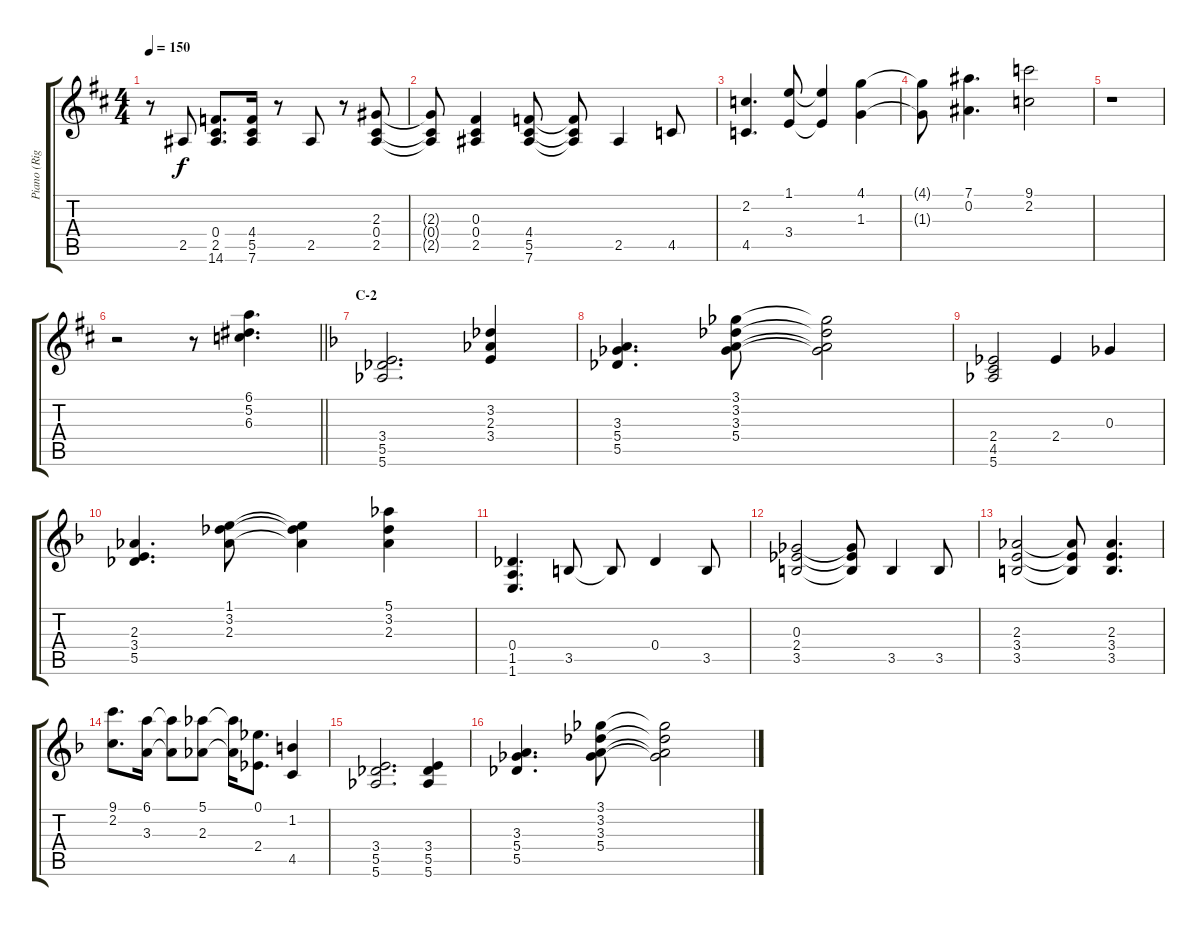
\track ("Piano (Right Hand)" "Piano (Rig") {instrument acousticgrandpiano}
\staff {score tabs}
\tuning (Eb5 Bb4 Gb4 Db4 Ab3 Eb3) {hide}
\ts (4 4)
\tempo 150
\clef g2
\ks d
r.8{dy f} 2.5.8 (0.4 2.5 14.6).8{d} (4.4 5.5 7.6).16 r.8 2.5.8 r.8 (2.3 0.4 2.5).8 |
(2.3{t} 0.4{t} 2.5{t}).8 (0.3 0.4 2.5).4 (4.4 5.5 7.6).8 (4.4{t} 5.5{t} 7.6{t}).8 2.5.4 4.5.8 |
(2.2 4.5).4{d} (1.1 3.4).8 (1.1{t} 3.4{t}).4 (4.1 1.3).4 |
(4.1{t} 1.3{t}).8 (7.1 0.2).4{d} (9.1 2.2).2 |
r.1 |
\barLineRight lightlight
r.2 r.8 (6.1 5.2 6.3).4{d} |
\section ("" "C-2")
\ks f
(3.4 5.5 5.6).2{d} (3.2 2.3 3.4).4 |
(3.3 5.4 5.5).4{d} (3.1 3.2 3.3 5.4).8 (3.1{t} 3.2{t} 3.3{t} 5.4{t}).2 |
(2.4 4.5 5.6).2 2.4.4 0.3.4 |
(2.3 3.4 5.5).4{d} (1.1 3.2 2.3).8 (1.1{t} 3.2{t} 2.3{t}).4 (5.1 3.2 2.3).4 |
(0.4 1.5 1.6).4{d} 3.5.8 3.5{t}.8 0.4.4 3.5.8 |
(0.3 2.4 3.5).2 (0.3{t} 2.4{t} 3.5{t}).8 3.5.4 3.5.8 |
(2.3 3.4 3.5).2 (2.3{t} 3.4{t} 3.5{t}).8 (2.3 3.4 3.5).4{d} |
(9.1 2.2).8{d} (6.1 3.3).16 (6.1{t} 3.3{t}).8 (5.1 2.3).8 (5.1{t} 2.3{t}).16 (0.1 2.4).8{d} (1.2 4.5).4 |
(3.4 5.5 5.6).2{d} (3.4 5.5 5.6).4 |
(3.3 5.4 5.5).4{d} (3.1 3.2 3.3 5.4).8 (3.1{t} 3.2{t} 3.3{t} 5.4{t}).2
